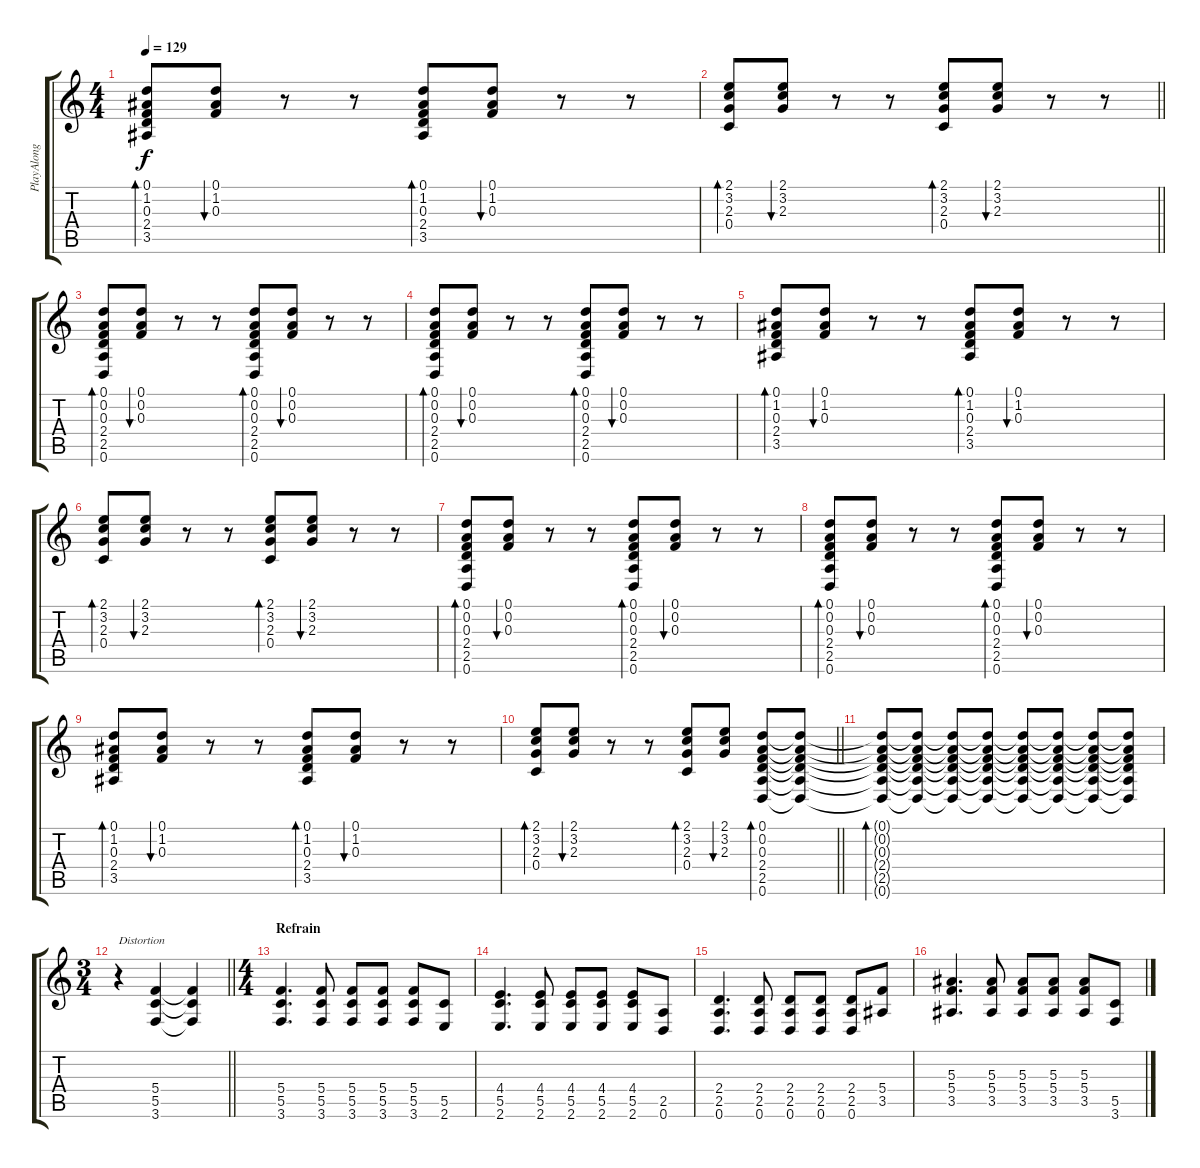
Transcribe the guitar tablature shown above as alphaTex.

\track ("PlayAlong (für mitspielende)" "PlayAlong ") {instrument acousticguitarsteel}
\staff {score tabs}
\tuning (D4 A3 F3 C3 G2 D2) {hide}
\ts (4 4)
\tempo 129
\clef g2
\ks c
(0.1 1.2 0.3 2.4 3.5).8{bd 60 dy f} (0.1 1.2 0.3).8{bu 60} r.8 r.8 (0.1 1.2 0.3 2.4 3.5).8{bd 60} (0.1 1.2 0.3).8{bu 60} r.8 r.8 |
\barLineRight lightlight
(2.1 3.2 2.3 0.4).8{bd 60} (2.1 3.2 2.3).8{bu 60} r.8 r.8 (2.1 3.2 2.3 0.4).8{bd 60} (2.1 3.2 2.3).8{bu 60} r.8 r.8 |
(0.1 0.2 0.3 2.4 2.5 0.6).8{bd 60} (0.1 0.2 0.3).8{bu 60} r.8 r.8 (0.1 0.2 0.3 2.4 2.5 0.6).8{bd 60} (0.1 0.2 0.3).8{bu 60} r.8 r.8 |
(0.1 0.2 0.3 2.4 2.5 0.6).8{bd 60} (0.1 0.2 0.3).8{bu 60} r.8 r.8 (0.1 0.2 0.3 2.4 2.5 0.6).8{bd 60} (0.1 0.2 0.3).8{bu 60} r.8 r.8 |
(0.1 1.2 0.3 2.4 3.5).8{bd 60} (0.1 1.2 0.3).8{bu 60} r.8 r.8 (0.1 1.2 0.3 2.4 3.5).8{bd 60} (0.1 1.2 0.3).8{bu 60} r.8 r.8 |
(2.1 3.2 2.3 0.4).8{bd 60} (2.1 3.2 2.3).8{bu 60} r.8 r.8 (2.1 3.2 2.3 0.4).8{bd 60} (2.1 3.2 2.3).8{bu 60} r.8 r.8 |
(0.1 0.2 0.3 2.4 2.5 0.6).8{bd 60} (0.1 0.2 0.3).8{bu 60} r.8 r.8 (0.1 0.2 0.3 2.4 2.5 0.6).8{bd 60} (0.1 0.2 0.3).8{bu 60} r.8 r.8 |
(0.1 0.2 0.3 2.4 2.5 0.6).8{bd 60} (0.1 0.2 0.3).8{bu 60} r.8 r.8 (0.1 0.2 0.3 2.4 2.5 0.6).8{bd 60} (0.1 0.2 0.3).8{bu 60} r.8 r.8 |
(0.1 1.2 0.3 2.4 3.5).8{bd 60} (0.1 1.2 0.3).8{bu 60} r.8 r.8 (0.1 1.2 0.3 2.4 3.5).8{bd 60} (0.1 1.2 0.3).8{bu 60} r.8 r.8 |
\barLineRight lightlight
(2.1 3.2 2.3 0.4).8{bd 60} (2.1 3.2 2.3).8{bu 60} r.8 r.8 (2.1 3.2 2.3 0.4).8{bd 60} (2.1 3.2 2.3).8{bu 60} (0.1 0.2 0.3 2.4 2.5 0.6).8{bd 60} (0.1{t} 0.2{t} 0.3{t} 2.4{t} 2.5{t} 0.6{t}).8 |
(0.1{t} 0.2{t} 0.3{t} 2.4{t} 2.5{t} 0.6{t}).8{bd 60} (0.1{t} 0.2{t} 0.3{t} 2.4{t} 2.5{t} 0.6{t}).8 (0.1{t} 0.2{t} 0.3{t} 2.4{t} 2.5{t} 0.6{t}).8 (0.1{t} 0.2{t} 0.3{t} 2.4{t} 2.5{t} 0.6{t}).8 (0.1{t} 0.2{t} 0.3{t} 2.4{t} 2.5{t} 0.6{t}).8 (0.1{t} 0.2{t} 0.3{t} 2.4{t} 2.5{t} 0.6{t}).8 (0.1{t} 0.2{t} 0.3{t} 2.4{t} 2.5{t} 0.6{t}).8 (0.1{t} 0.2{t} 0.3{t} 2.4{t} 2.5{t} 0.6{t}).8 |
\ts (3 4)
\barLineRight lightlight
r.4{txt "Distortion"} (5.4 5.5 3.6).4 (5.4{t} 5.5{t} 3.6{t}).4 |
\ts (4 4)
\section ("" "Refrain")
(5.4 5.5 3.6).4{d} (5.4 5.5 3.6).8 (5.4 5.5 3.6).8 (5.4 5.5 3.6).8 (5.4 5.5 3.6).8 (5.5 2.6).8 |
(4.4 5.5 2.6).4{d} (4.4 5.5 2.6).8 (4.4 5.5 2.6).8 (4.4 5.5 2.6).8 (4.4 5.5 2.6).8 (2.5 0.6).8 |
(2.4 2.5 0.6).4{d} (2.4 2.5 0.6).8 (2.4 2.5 0.6).8 (2.4 2.5 0.6).8 (2.4 2.5 0.6).8 (5.4 3.5).8 |
(5.3 5.4 3.5).4{d} (5.3 5.4 3.5).8 (5.3 5.4 3.5).8 (5.3 5.4 3.5).8 (5.3 5.4 3.5).8 (5.5 3.6).8
